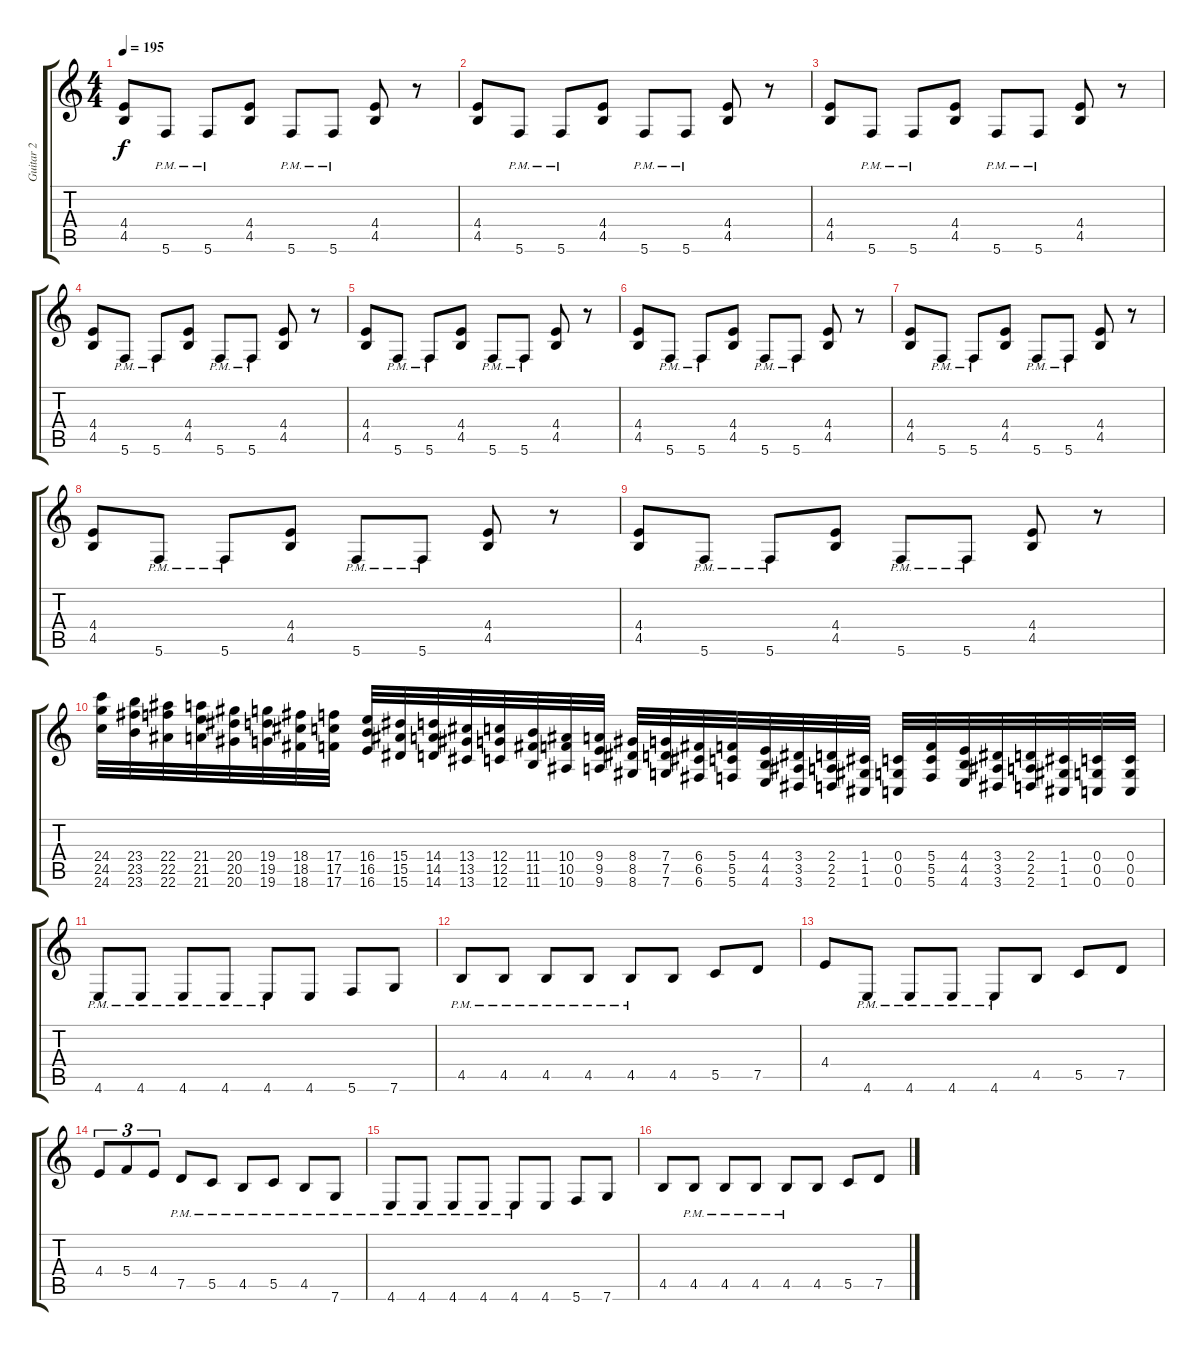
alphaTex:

\track ("Guitar 2" "Guitar 2") {instrument distortionguitar}
\staff {score tabs}
\tuning (D4 A3 F3 C3 G2 C2) {hide}
\ts (4 4)
\tempo 195
\clef g2
\ks c
(4.4 4.5).8{dy f} 5.6{pm}.8 5.6{pm}.8 (4.4 4.5).8 5.6{pm}.8 5.6{pm}.8 (4.4 4.5).8 r.8 |
(4.4 4.5).8 5.6{pm}.8 5.6{pm}.8 (4.4 4.5).8 5.6{pm}.8 5.6{pm}.8 (4.4 4.5).8 r.8 |
(4.4 4.5).8 5.6{pm}.8 5.6{pm}.8 (4.4 4.5).8 5.6{pm}.8 5.6{pm}.8 (4.4 4.5).8 r.8 |
(4.4 4.5).8 5.6{pm}.8 5.6{pm}.8 (4.4 4.5).8 5.6{pm}.8 5.6{pm}.8 (4.4 4.5).8 r.8 |
(4.4 4.5).8 5.6{pm}.8 5.6{pm}.8 (4.4 4.5).8 5.6{pm}.8 5.6{pm}.8 (4.4 4.5).8 r.8 |
(4.4 4.5).8 5.6{pm}.8 5.6{pm}.8 (4.4 4.5).8 5.6{pm}.8 5.6{pm}.8 (4.4 4.5).8 r.8 |
(4.4 4.5).8 5.6{pm}.8 5.6{pm}.8 (4.4 4.5).8 5.6{pm}.8 5.6{pm}.8 (4.4 4.5).8 r.8 |
(4.4 4.5).8 5.6{pm}.8 5.6{pm}.8 (4.4 4.5).8 5.6{pm}.8 5.6{pm}.8 (4.4 4.5).8 r.8 |
(4.4 4.5).8 5.6{pm}.8 5.6{pm}.8 (4.4 4.5).8 5.6{pm}.8 5.6{pm}.8 (4.4 4.5).8 r.8 |
(24.4 24.5 24.6).32 (23.4 23.5 23.6).32 (22.4 22.5 22.6).32 (21.4 21.5 21.6).32 (20.4 20.5 20.6).32 (19.4 19.5 19.6).32 (18.4 18.5 18.6).32 (17.4 17.5 17.6).32 (16.4 16.5 16.6).32 (15.4 15.5 15.6).32 (14.4 14.5 14.6).32 (13.4 13.5 13.6).32 (12.4 12.5 12.6).32 (11.4 11.5 11.6).32 (10.4 10.5 10.6).32 (9.4 9.5 9.6).32 (8.4 8.5 8.6).32 (7.4 7.5 7.6).32 (6.4 6.5 6.6).32 (5.4 5.5 5.6).32 (4.4 4.5 4.6).32 (3.4 3.5 3.6).32 (2.4 2.5 2.6).32 (1.4 1.5 1.6).32 (0.4 0.5 0.6).32 (5.4 5.5 5.6).32 (4.4 4.5 4.6).32 (3.4 3.5 3.6).32 (2.4 2.5 2.6).32 (1.4 1.5 1.6).32 (0.4 0.5 0.6).32 (0.4 0.5 0.6).32 |
4.6{pm}.8 4.6{pm}.8 4.6{pm}.8 4.6{pm}.8 4.6{pm}.8 4.6.8 5.6.8 7.6.8 |
4.5{pm}.8 4.5{pm}.8 4.5{pm}.8 4.5{pm}.8 4.5{pm}.8 4.5.8 5.5.8 7.5.8 |
4.4.8 4.6{pm}.8 4.6{pm}.8 4.6{pm}.8 4.6{pm}.8 4.5.8 5.5.8 7.5.8 |
4.4.8{tu (3 2)} 5.4.8{tu (3 2)} 4.4.8{tu (3 2)} 7.5{pm}.8 5.5{pm}.8 4.5{pm}.8 5.5{pm}.8 4.5{pm}.8 7.6{pm}.8 |
4.6{pm}.8 4.6{pm}.8 4.6{pm}.8 4.6{pm}.8 4.6{pm}.8 4.6.8 5.6.8 7.6.8 |
4.5.8 4.5{pm}.8 4.5{pm}.8 4.5{pm}.8 4.5{pm}.8 4.5.8 5.5.8 7.5.8
